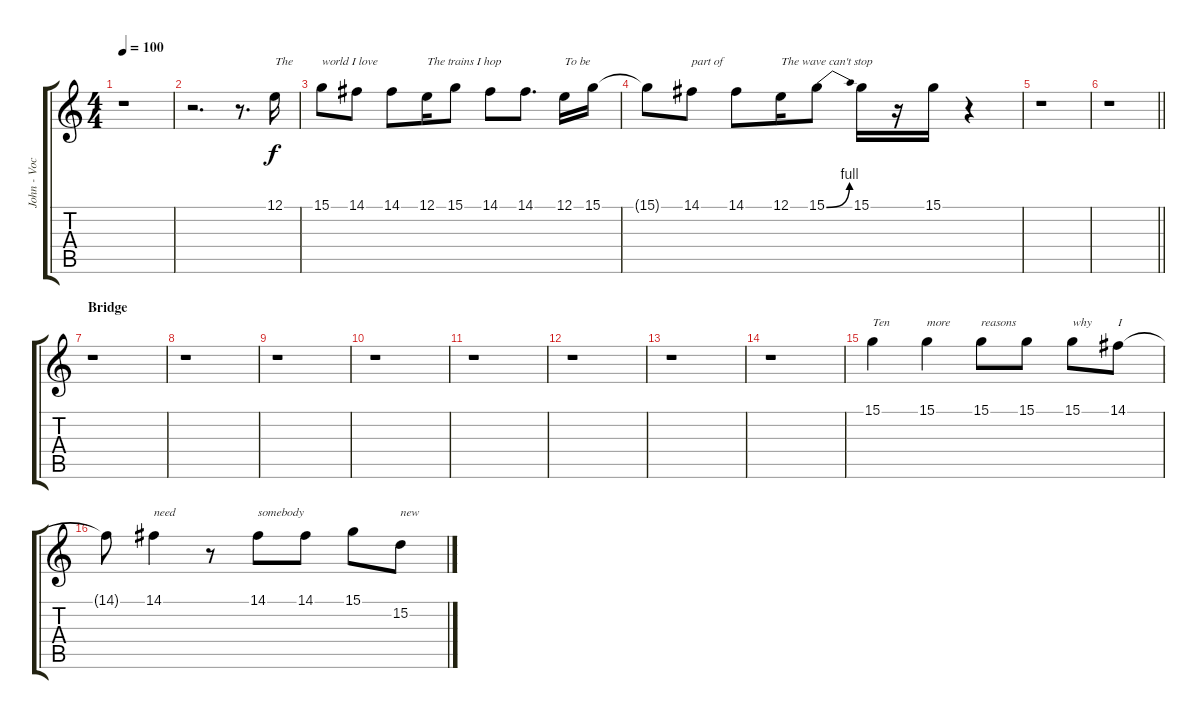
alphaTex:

\track ("John - Vocals" "John - Voc") {instrument choiraahs}
\staff {score tabs}
\tuning (E4 B3 G3 D3 A2 E2) {hide}
\ts (4 4)
\tempo 100
\clef g2
\ks c
r.1{dy f} |
r.2{d} r.8{d} 12.1.16{txt "The"} |
15.1.8{txt "world I love"} 14.1.8 14.1.8 12.1.16{txt "The trains I hop"} 15.1.8 14.1.8 14.1.8{d} 12.1.16{txt "To be"} 15.1.16 |
15.1{t}.8 14.1.8{txt "part of"} 14.1.8 12.1.16{txt "The wave can't stop"} 15.1{be (bend 0 0 60 4)}.8 15.1.16 r.16 15.1.16 r.4 |
r.1 |
\barLineRight lightlight
r.1 |
\section ("" "Bridge")
r.1 |
r.1 |
r.1 |
r.1 |
r.1 |
r.1 |
r.1 |
r.1 |
15.1.4{txt "Ten"} 15.1.4{txt "more"} 15.1.8{txt "reasons"} 15.1.8 15.1.8{txt "why"} 14.1.8{txt "I"} |
14.1{t}.8 14.1.4{txt "need"} r.8 14.1.8{txt "somebody"} 14.1.8 15.1.8 15.2.8{txt "new"}
